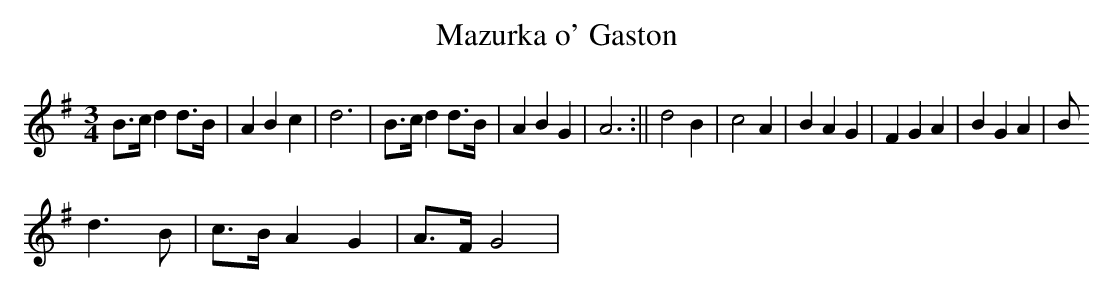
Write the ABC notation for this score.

X:1
T:Mazurka o' Gaston
M:3/4
L:1/8
K:G
B>cd2d>B|A2B2c2|d6|B>cd2d>B|A2B2G2|A6:||d4B2|c4A2|B2A2G2|F2G2A2|B2G2A2|B
2d3B|c>BA2G2|A>FG4|
